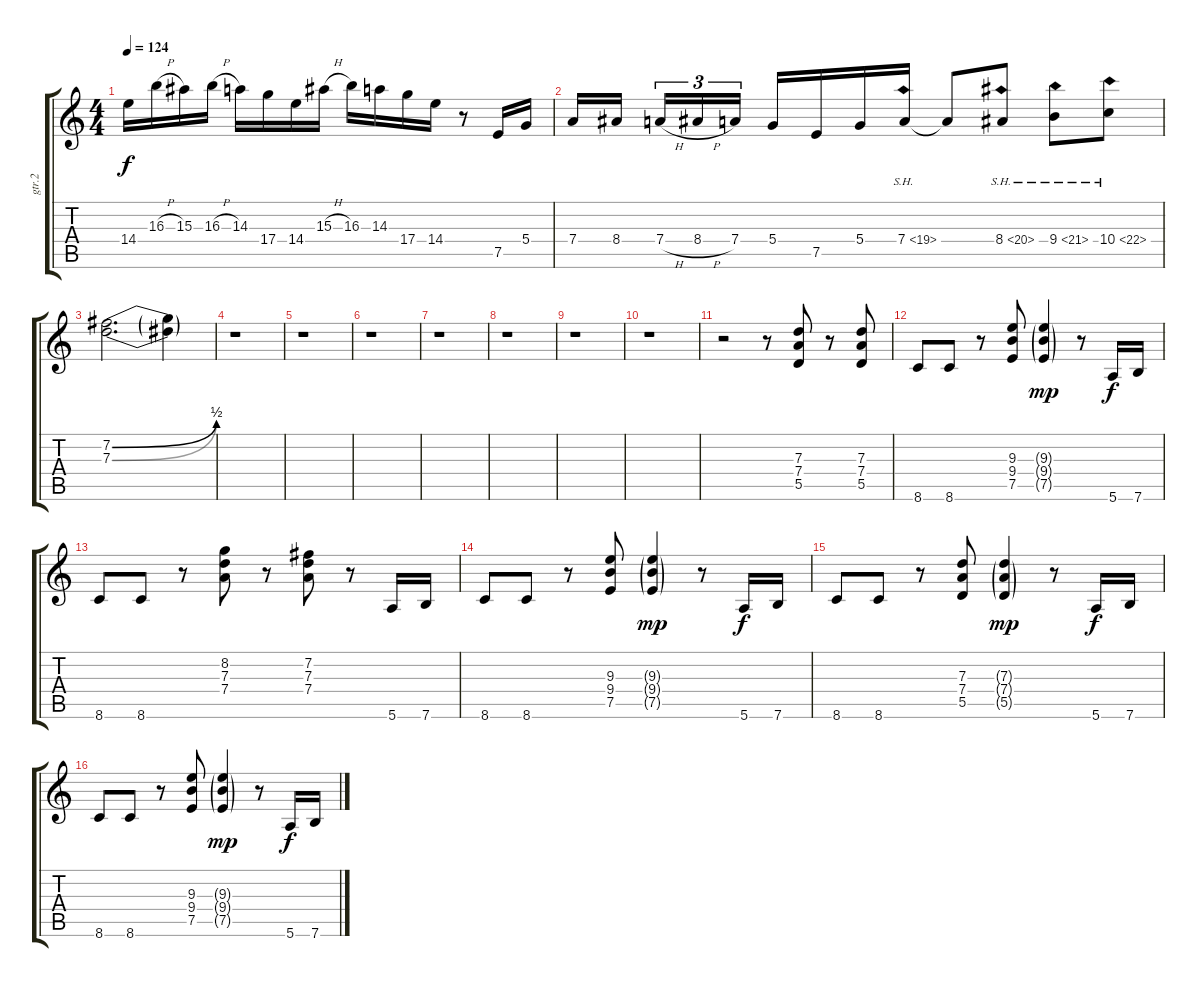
\track ("gtr.2" "gtr.2") {instrument distortionguitar}
\staff {score tabs}
\tuning (E4 B3 G3 D3 A2 E2) {hide}
\ts (4 4)
\tempo 124
\clef g2
\ks c
14.4.16{dy f} 16.3{h}.16 15.3.16 16.3{h}.16 14.3.16 17.4.16 14.4.16 15.3{h}.16 16.3.16 14.3.16 17.4.16 14.4.16 r.8 7.5.16 5.4.16 |
7.4.16 8.4.16{beam splitsecondary} 7.4{h}.16{tu (3 2)} 8.4{h}.16{tu (3 2)} 7.4.16{tu (3 2)} 5.4.16 7.5.16 5.4.16 7.4{sh 12}.16 7.4{t}.8 8.4{sh 12}.8 9.4{sh 12}.8 10.4{sh 12}.8 |
(7.2{be (bend 0 0 60 2)} 7.3{be (bend 0 0 60 2)}).2{d} (7.2{t} 7.3{t}).4 |
r.1 |
r.1 |
r.1 |
r.1 |
r.1 |
r.1 |
r.1 |
r.2 r.8 (7.3 7.4 5.5).8 r.8 (7.3 7.4 5.5).8 |
8.6.8 8.6.8 r.8 (9.3 9.4 7.5).8 (9.3{g} 9.4{g} 7.5{g}).4{dy mp} r.8 5.6.16{dy f} 7.6.16 |
8.6.8 8.6.8 r.8 (8.2 7.3 7.4).8 r.8 (7.2 7.3 7.4).8 r.8 5.6.16 7.6.16 |
8.6.8 8.6.8 r.8 (9.3 9.4 7.5).8 (9.3{g} 9.4{g} 7.5{g}).4{dy mp} r.8 5.6.16{dy f} 7.6.16 |
8.6.8 8.6.8 r.8 (7.3 7.4 5.5).8 (7.3{g} 7.4{g} 5.5{g}).4{dy mp} r.8 5.6.16{dy f} 7.6.16 |
8.6.8 8.6.8 r.8 (9.3 9.4 7.5).8 (9.3{g} 9.4{g} 7.5{g}).4{dy mp} r.8 5.6.16{dy f} 7.6.16
